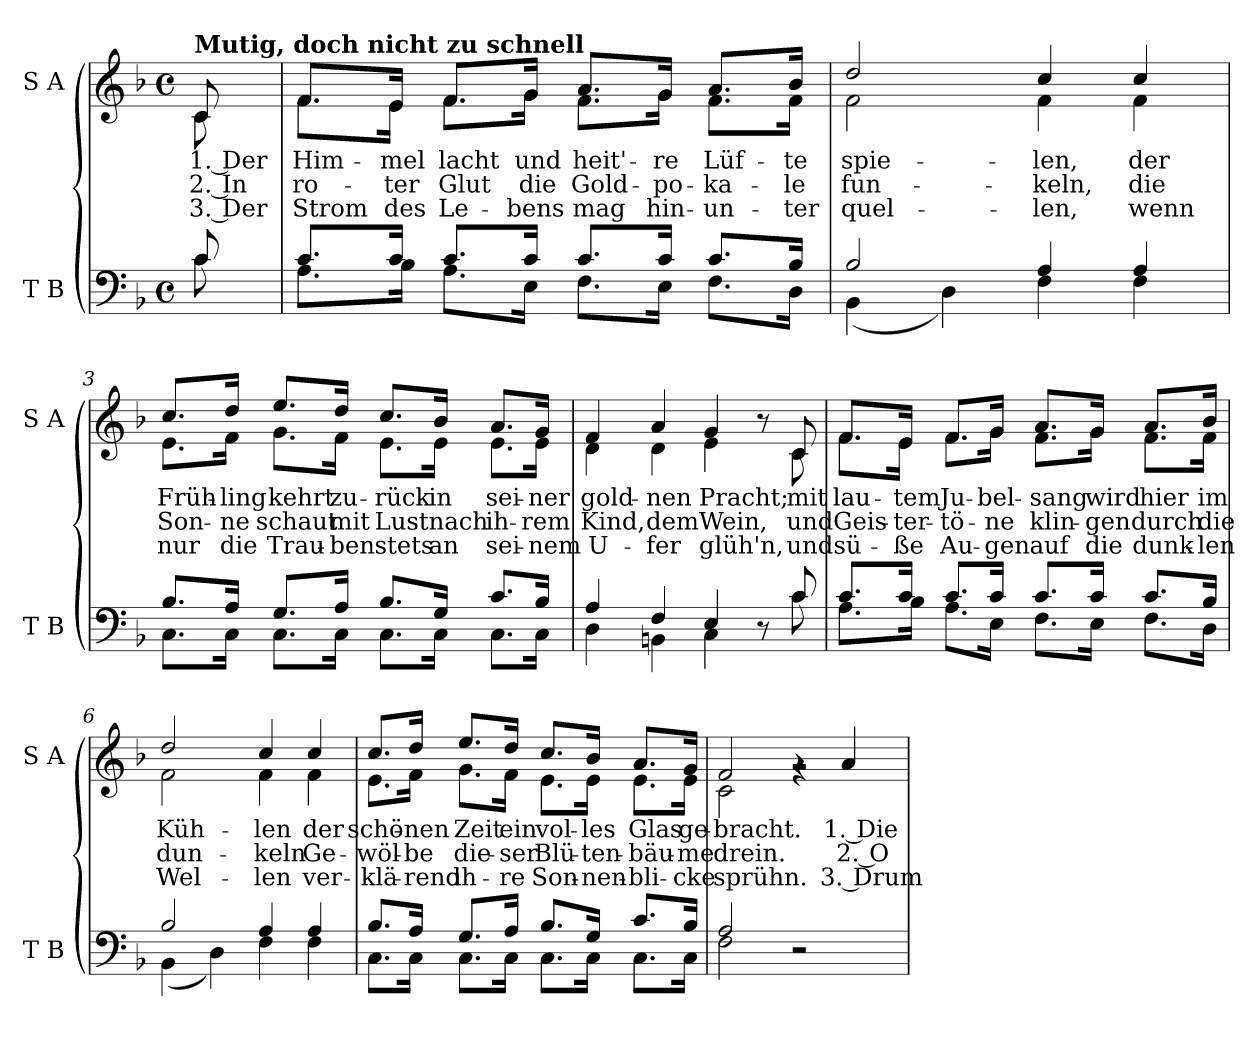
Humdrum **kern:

**kern	**kern	**text	**text	**text
*part2	*part1	*part1	*part1	*part1
*staff2	*staff1	*staff1	*staff1	*staff1
*I"T B	*I"S A	*	*	*
*I'T B	*I'S A	*	*	*
*clefF4	*clefG2	*	*	*
*k[b-]	*k[b-]	*	*	*
*M4/4	*M4/4	*	*	*
*met(c)	*met(c)	*	*	*
=	=	=	=	=
*^	*^	*	*	*
!	!	!LO:TX:a:B:t=Mutig, doch nicht zu schnell	!	!	!	!
8c/	8c\	8c/	8c\	1. Der	2. In	3. Der
=1	=1	=1	=1	=1	=1	=1
8.c/L	8.A\L	8.f/L	8.f\L	Him-	ro-	Strom
16c/Jk	16B-\Jk	16e/Jk	16e\Jk	-mel	-ter	des
8.c/L	8.A\L	8.f/L	8.f\L	lacht	Glut	Le-
16c/Jk	16E\Jk	16g/Jk	16g\Jk	und	die	-bens
8.c/L	8.F\L	8.a/L	8.f\L	heit'-	Gold-	mag
16c/Jk	16E\Jk	16g/Jk	16g\Jk	-re	-po-	hin-
8.c/L	8.F\L	8.a/L	8.f\L	Lüf-	-ka-	-un-
16B-/Jk	16D\Jk	16b-/Jk	16f\Jk	-te	-le	-ter
=2	=2	=2	=2	=2	=2	=2
2B-/	(4BB-\	2dd/	2f\	spie-	fun-	quel-
.	4D\)	.	.	.	.	.
4A/	4F\	4cc/	4f\	-len,	-keln,	-len,
4A/	4F\	4cc/	4f\	der	die	wenn
!!LO:LB:g=z	!!
=3	=3	=3	=3	=3	=3	=3
8.B-/L	8.C\L	8.cc/L	8.e\L	Früh-	Son-	nur
16A/Jk	16C\Jk	16dd/Jk	16f\Jk	-ling	-ne	die
8.G/L	8.C\L	8.ee/L	8.g\L	kehrt	schaut	Trau-
16A/Jk	16C\Jk	16dd/Jk	16f\Jk	zu-	mit	-ben
8.B-/L	8.C\L	8.cc/L	8.e\L	-rück	Lust	stets
16G/Jk	16C\Jk	16b-/Jk	16e\Jk	in	nach	an
8.c/L	8.C\L	8.a/L	8.e\L	sei-	ih-	sei-
16B-/Jk	16C\Jk	16g/Jk	16e\Jk	-ner	-rem	-nem
=4	=4	=4	=4	=4	=4	=4
4A/	4D\	4f/	4d\	gold-	Kind,	U-
4F/	4BBn\	4a/	4d\	-nen	dem	-fer
4E/	4C\	4g/	4e\	Pracht;	Wein,	glüh'n,
8r	8ryy	8r	8ryy	.	.	.
8c/	8c\	8c/	8c\	mit	und	und
!!LO:LB:g=z	!!
=5	=5	=5	=5	=5	=5	=5
8.c/L	8.A\L	8.f/L	8.f\L	lau-	Geis-	sü-
16c/Jk	16B-\Jk	16e/Jk	16e\Jk	-tem	-ter-	-ße
8.c/L	8.A\L	8.f/L	8.f\L	Ju-	-tö-	Au-
16c/Jk	16E\Jk	16g/Jk	16g\Jk	-bel-	-ne	-gen
8.c/L	8.F\L	8.a/L	8.f\L	-sang	klin-	auf
16c/Jk	16E\Jk	16g/Jk	16g\Jk	wird	-gen	die
8.c/L	8.F\L	8.a/L	8.f\L	hier	durch	dunk-
16B-/Jk	16D\Jk	16b-/Jk	16f\Jk	im	die	-len
=6	=6	=6	=6	=6	=6	=6
2B-/	(4BB-\	2dd/	2f\	Küh-	dun-	Wel-
.	4D\)	.	.	.	.	.
4A/	4F\	4cc/	4f\	-len	-keln	-len
4A/	4F\	4cc/	4f\	der	Ge-	ver-
!!LO:LB:g=z	!!
=7	=7	=7	=7	=7	=7	=7
8.B-/L	8.C\L	8.cc/L	8.e\L	schö-	-wöl-	-klä-
16A/Jk	16C\Jk	16dd/Jk	16f\Jk	-nen	-be	-rend
8.G/L	8.C\L	8.ee/L	8.g\L	Zeit	die-	ih-
16A/Jk	16C\Jk	16dd/Jk	16f\Jk	ein	-ser	-re
8.B-/L	8.C\L	8.cc/L	8.e\L	vol-	Blü-	Son-
16G/Jk	16C\Jk	16b-/Jk	16e\Jk	-les	-ten-	-nen-
8.c/L	8.C\L	8.a/L	8.e\L	Glas	-bäu-	-bli-
16B-/Jk	16C\Jk	16g/Jk	16e\Jk	ge-	-me	-cke
=8	=8	=8	=8	=8	=8	=8
2A/	2F\	2f/	2c\	-bracht.	drein.	sprühn.
2r	2ryy	4rg	2rg	.	.	.
.	.	4a/	.	1. Die	2. O	3. Drum
*v	*v	*	*	*	*	*
*	*v	*v	*	*	*
=	=	=	=	=
*-	*-	*-	*-	*-
